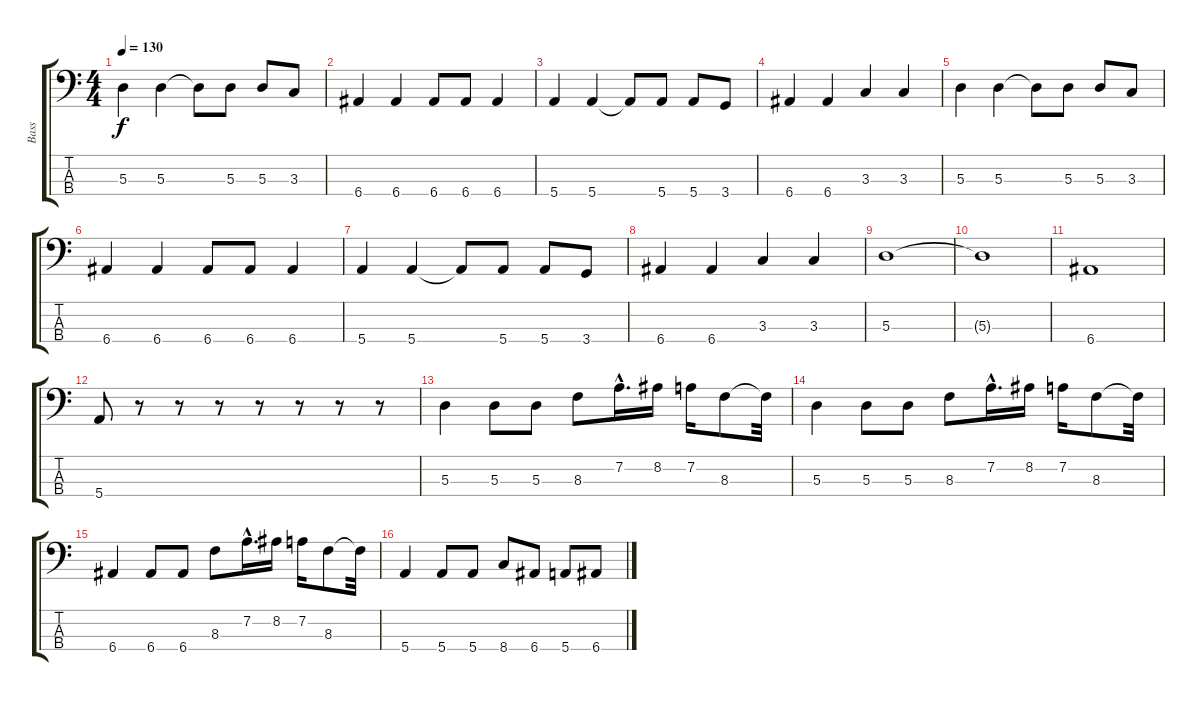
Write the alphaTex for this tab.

\track ("Bass" "Bass") {instrument electricbassfinger}
\staff {score tabs}
\tuning (G2 D2 A1 E1) {hide}
\ts (4 4)
\tempo 130
\clef f4
\ks c
5.3.4{dy f} 5.3.4 5.3{t}.8 5.3.8 5.3.8 3.3.8 |
6.4.4 6.4.4 6.4.8 6.4.8 6.4.4 |
5.4.4 5.4.4 5.4{t}.8 5.4.8 5.4.8 3.4.8 |
6.4.4 6.4.4 3.3.4 3.3.4 |
5.3.4 5.3.4 5.3{t}.8 5.3.8 5.3.8 3.3.8 |
6.4.4 6.4.4 6.4.8 6.4.8 6.4.4 |
5.4.4 5.4.4 5.4{t}.8 5.4.8 5.4.8 3.4.8 |
6.4.4 6.4.4 3.3.4 3.3.4 |
5.3.1 |
5.3{t}.1 |
6.4.1 |
5.4.8 r.8 r.8 r.8 r.8 r.8 r.8 r.8 |
5.3.4 5.3.8 5.3.8 8.3.8 7.2{hac}.16{d} 8.2.16 7.2.16 8.3.8 8.3{t}.32 |
5.3.4 5.3.8 5.3.8 8.3.8 7.2{hac}.16{d} 8.2.16 7.2.16 8.3.8 8.3{t}.32 |
6.4.4 6.4.8 6.4.8 8.3.8 7.2{hac}.16{d} 8.2.16 7.2.16 8.3.8 8.3{t}.32 |
5.4.4 5.4.8 5.4.8 8.4.8 6.4.8 5.4.8 6.4.8
